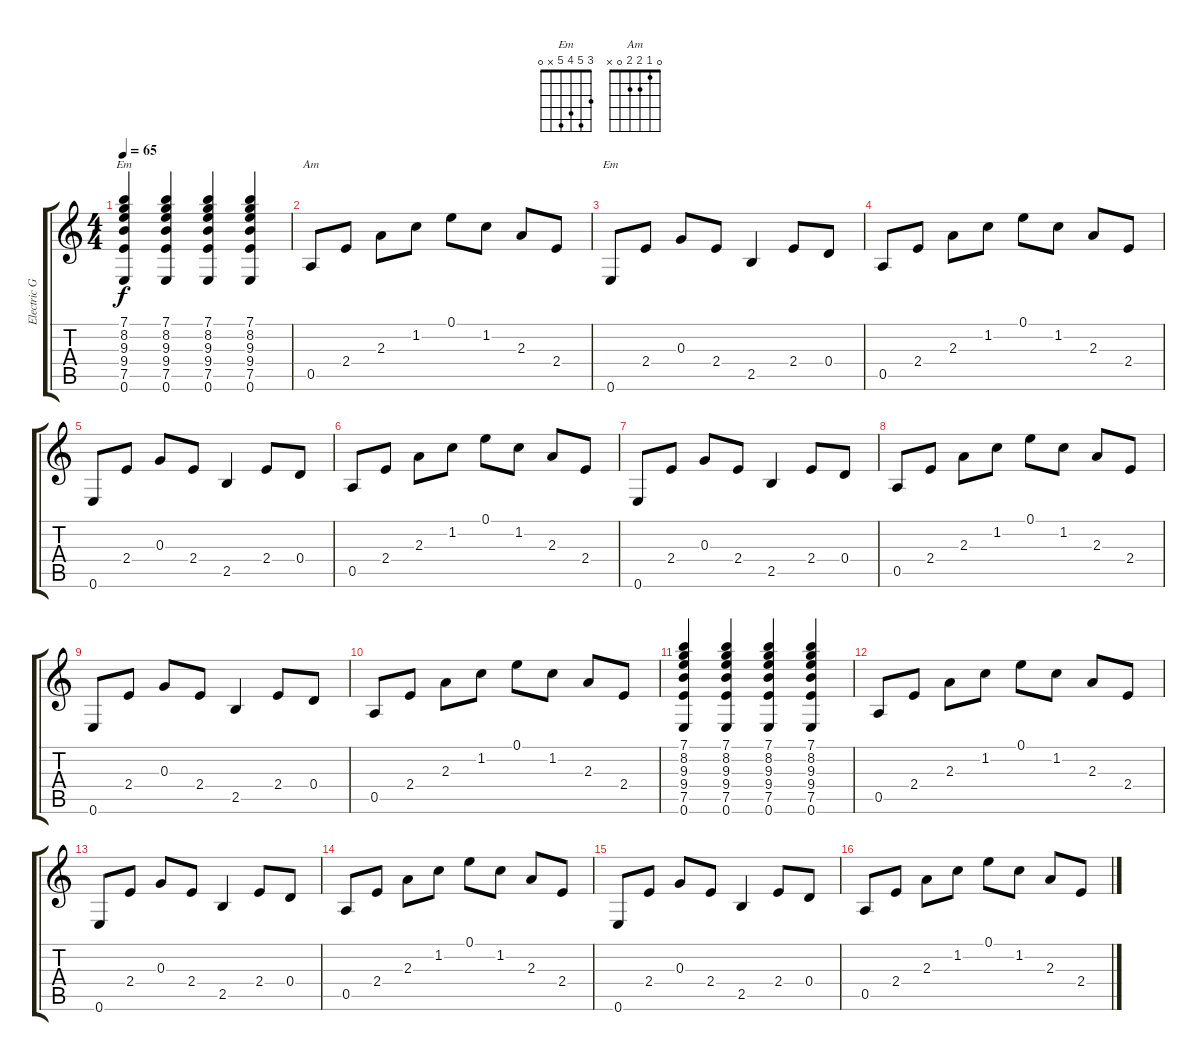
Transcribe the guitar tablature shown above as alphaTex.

\track ("Electric Guitar 2" "Electric G") {instrument electricguitarclean}
\staff {score tabs}
\tuning (E4 B3 G3 D3 A2 E2) {hide}
\chord ("Em" 7 8 9 9 7 0) {firstfret 7 barre 7}
\chord ("Am" 0 1 2 2 0 x)
\chord ("Em" 3 5 4 5 x 0)
\ts (4 4)
\tempo 65
\clef g2
\ks c
(7.1 8.2 9.3 9.4 7.5 0.6).4{ch "Em" dy f} (7.1 8.2 9.3 9.4 7.5 0.6).4 (7.1 8.2 9.3 9.4 7.5 0.6).4 (7.1 8.2 9.3 9.4 7.5 0.6).4 |
0.5.8{ch "Am"} 2.4.8 2.3.8 1.2.8 0.1.8 1.2.8 2.3.8 2.4.8 |
0.6.8{ch "Em"} 2.4.8 0.3.8 2.4.8 2.5.4 2.4.8 0.4.8 |
0.5.8 2.4.8 2.3.8 1.2.8 0.1.8 1.2.8 2.3.8 2.4.8 |
0.6.8 2.4.8 0.3.8 2.4.8 2.5.4 2.4.8 0.4.8 |
0.5.8 2.4.8 2.3.8 1.2.8 0.1.8 1.2.8 2.3.8 2.4.8 |
0.6.8 2.4.8 0.3.8 2.4.8 2.5.4 2.4.8 0.4.8 |
0.5.8 2.4.8 2.3.8 1.2.8 0.1.8 1.2.8 2.3.8 2.4.8 |
0.6.8 2.4.8 0.3.8 2.4.8 2.5.4 2.4.8 0.4.8 |
0.5.8 2.4.8 2.3.8 1.2.8 0.1.8 1.2.8 2.3.8 2.4.8 |
(7.1 8.2 9.3 9.4 7.5 0.6).4 (7.1 8.2 9.3 9.4 7.5 0.6).4 (7.1 8.2 9.3 9.4 7.5 0.6).4 (7.1 8.2 9.3 9.4 7.5 0.6).4 |
0.5.8 2.4.8 2.3.8 1.2.8 0.1.8 1.2.8 2.3.8 2.4.8 |
0.6.8 2.4.8 0.3.8 2.4.8 2.5.4 2.4.8 0.4.8 |
0.5.8 2.4.8 2.3.8 1.2.8 0.1.8 1.2.8 2.3.8 2.4.8 |
0.6.8 2.4.8 0.3.8 2.4.8 2.5.4 2.4.8 0.4.8 |
0.5.8 2.4.8 2.3.8 1.2.8 0.1.8 1.2.8 2.3.8 2.4.8
